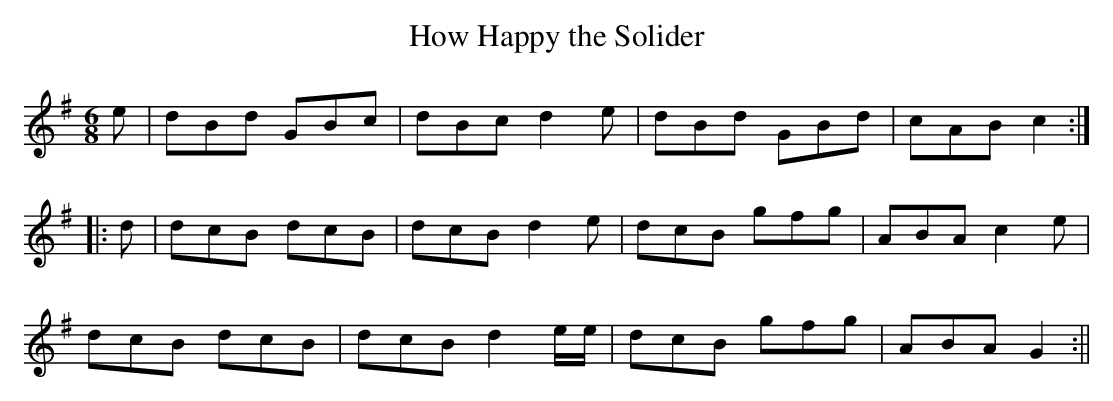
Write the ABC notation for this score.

X:1
T:How Happy the Solider
M:6/8
L:1/8
K:G
e|dBd GBc|dBc d2e| dBd GBd|cAB c2:|
|:d|dcB dcB|dcB d2e|dcB gfg|ABA c2e|
dcB dcB|dcB d2e/e/|dcB gfg|ABA G2:||
